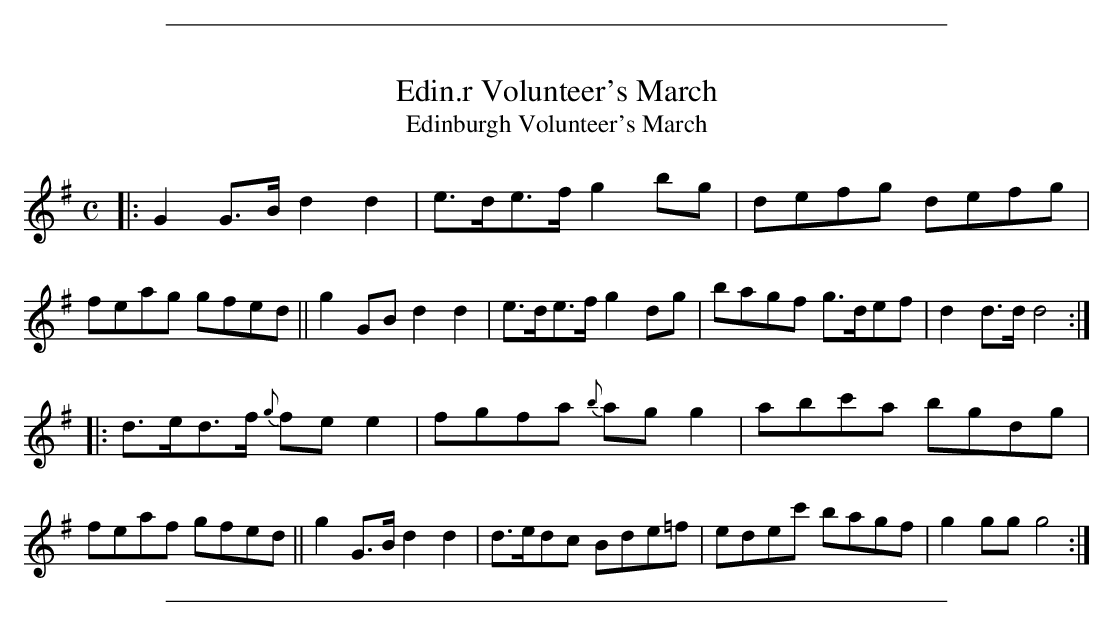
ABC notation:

X:1
T: Edin.r Volunteer's March
T: Edinburgh Volunteer's March	% In other collections
M: C
L: 1/8
K: G
|:\
G2G>B d2d2 | e>de>f g2bg | defg defg | feag gfed ||\
g2GB d2d2 | e>de>f g2dg | bagf g>def | d2d>d d4 ::
d>ed>f {g}fee2 | fgfa {b}agg2 | abc'a bgdg | feaf gfed ||\
g2G>B d2d2 | d>edc Bde=f | edec' bagf | g2gg g4 :|
